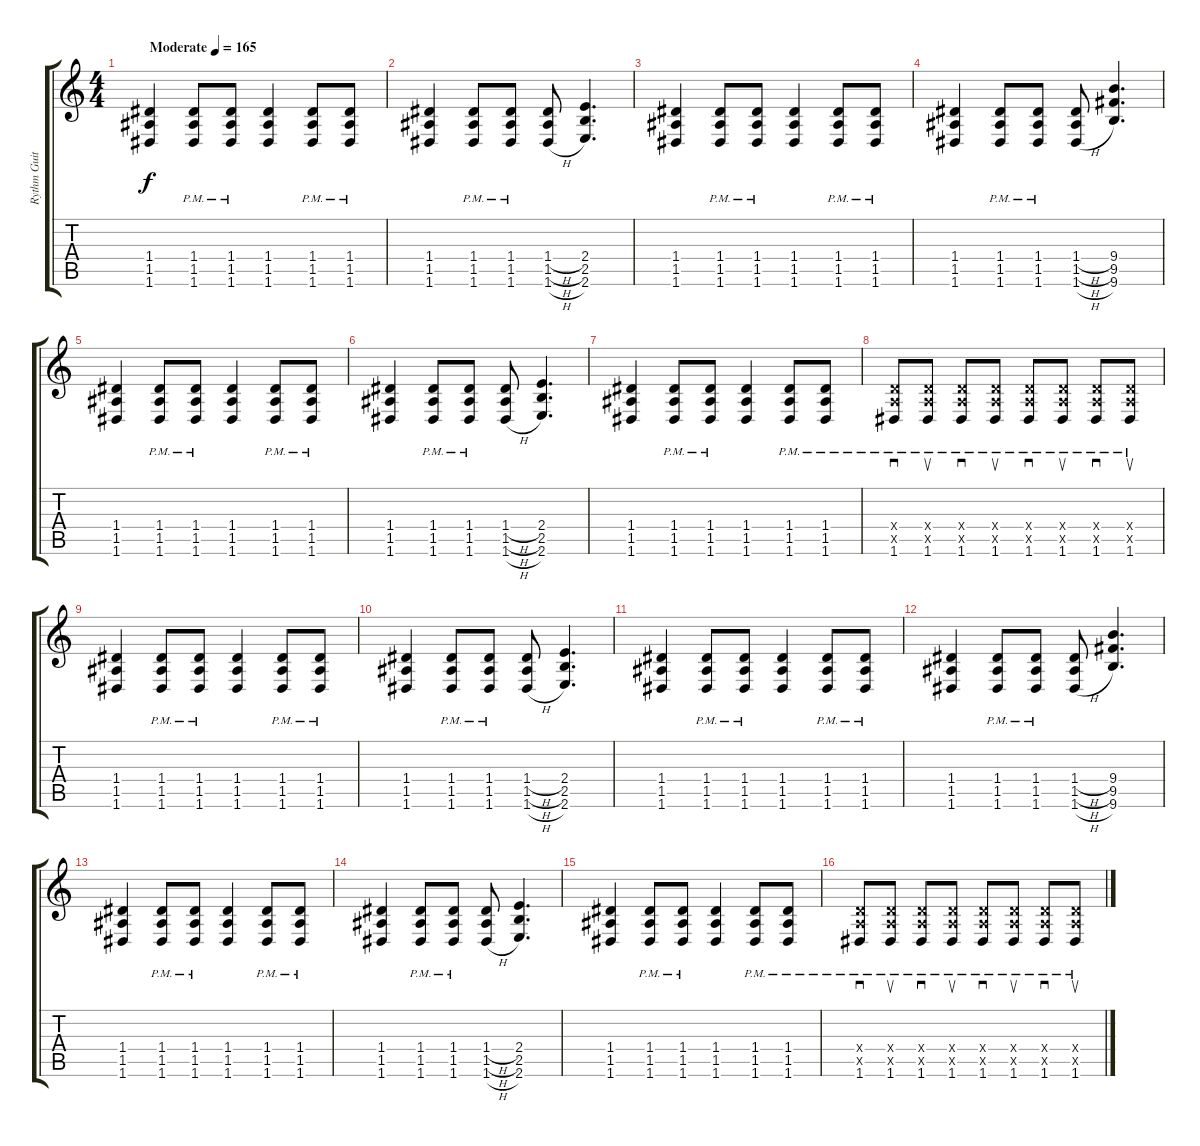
\track ("Rythm Guitar" "Rythm Guit") {instrument overdrivenguitar}
\staff {score tabs}
\tuning (E4 B3 G3 D3 A2 D2) {hide}
\ts (4 4)
\tempo (165 "Moderate")
\clef g2
\ks c
(1.4 1.5 1.6).4{dy f instrument overdrivenguitar} (1.4{pm} 1.5{pm} 1.6{pm}).8 (1.4{pm} 1.5{pm} 1.6{pm}).8 (1.4 1.5 1.6).4 (1.4{pm} 1.5{pm} 1.6{pm}).8 (1.4{pm} 1.5{pm} 1.6{pm}).8 |
(1.4 1.5 1.6).4 (1.4{pm} 1.5{pm} 1.6{pm}).8 (1.4{pm} 1.5{pm} 1.6{pm}).8 (1.4{h} 1.5{h} 1.6{h}).8 (2.4 2.5 2.6).4{d} |
(1.4 1.5 1.6).4 (1.4{pm} 1.5{pm} 1.6{pm}).8 (1.4{pm} 1.5{pm} 1.6{pm}).8 (1.4 1.5 1.6).4 (1.4{pm} 1.5{pm} 1.6{pm}).8 (1.4{pm} 1.5{pm} 1.6{pm}).8 |
(1.4 1.5 1.6).4 (1.4{pm} 1.5{pm} 1.6{pm}).8 (1.4{pm} 1.5{pm} 1.6{pm}).8 (1.4{h} 1.5{h} 1.6{h}).8 (9.4 9.5 9.6).4{d} |
(1.4 1.5 1.6).4 (1.4{pm} 1.5{pm} 1.6{pm}).8 (1.4{pm} 1.5{pm} 1.6{pm}).8 (1.4 1.5 1.6).4 (1.4{pm} 1.5{pm} 1.6{pm}).8 (1.4{pm} 1.5{pm} 1.6{pm}).8 |
(1.4 1.5 1.6).4 (1.4{pm} 1.5{pm} 1.6{pm}).8 (1.4{pm} 1.5{pm} 1.6{pm}).8 (1.4{h} 1.5{h} 1.6{h}).8 (2.4 2.5 2.6).4{d} |
(1.4 1.5 1.6).4 (1.4{pm} 1.5{pm} 1.6{pm}).8 (1.4{pm} 1.5{pm} 1.6{pm}).8 (1.4 1.5 1.6).4 (1.4{pm} 1.5{pm} 1.6{pm}).8 (1.4{pm} 1.5{pm} 1.6{pm}).8 |
(0.4{x} 0.5{x} 1.6{pm}).8{sd} (0.4{x} 0.5{x} 1.6{pm}).8{su} (0.4{x} 0.5{x} 1.6{pm}).8{sd} (0.4{x} 0.5{x} 1.6{pm}).8{su} (0.4{x} 0.5{x} 1.6{pm}).8{sd} (0.4{x} 0.5{x} 1.6{pm}).8{su} (0.4{x} 0.5{x} 1.6{pm}).8{sd} (0.4{x} 0.5{x} 1.6{pm}).8{su} |
(1.4 1.5 1.6).4 (1.4{pm} 1.5{pm} 1.6{pm}).8 (1.4{pm} 1.5{pm} 1.6{pm}).8 (1.4 1.5 1.6).4 (1.4{pm} 1.5{pm} 1.6{pm}).8 (1.4{pm} 1.5{pm} 1.6{pm}).8 |
(1.4 1.5 1.6).4 (1.4{pm} 1.5{pm} 1.6{pm}).8 (1.4{pm} 1.5{pm} 1.6{pm}).8 (1.4{h} 1.5{h} 1.6{h}).8 (2.4 2.5 2.6).4{d} |
(1.4 1.5 1.6).4 (1.4{pm} 1.5{pm} 1.6{pm}).8 (1.4{pm} 1.5{pm} 1.6{pm}).8 (1.4 1.5 1.6).4 (1.4{pm} 1.5{pm} 1.6{pm}).8 (1.4{pm} 1.5{pm} 1.6{pm}).8 |
(1.4 1.5 1.6).4 (1.4{pm} 1.5{pm} 1.6{pm}).8 (1.4{pm} 1.5{pm} 1.6{pm}).8 (1.4{h} 1.5{h} 1.6{h}).8 (9.4 9.5 9.6).4{d} |
(1.4 1.5 1.6).4 (1.4{pm} 1.5{pm} 1.6{pm}).8 (1.4{pm} 1.5{pm} 1.6{pm}).8 (1.4 1.5 1.6).4 (1.4{pm} 1.5{pm} 1.6{pm}).8 (1.4{pm} 1.5{pm} 1.6{pm}).8 |
(1.4 1.5 1.6).4 (1.4{pm} 1.5{pm} 1.6{pm}).8 (1.4{pm} 1.5{pm} 1.6{pm}).8 (1.4{h} 1.5{h} 1.6{h}).8 (2.4 2.5 2.6).4{d} |
(1.4 1.5 1.6).4 (1.4{pm} 1.5{pm} 1.6{pm}).8 (1.4{pm} 1.5{pm} 1.6{pm}).8 (1.4 1.5 1.6).4 (1.4{pm} 1.5{pm} 1.6{pm}).8 (1.4{pm} 1.5{pm} 1.6{pm}).8 |
(0.4{x} 0.5{x} 1.6{pm}).8{sd} (0.4{x} 0.5{x} 1.6{pm}).8{su} (0.4{x} 0.5{x} 1.6{pm}).8{sd} (0.4{x} 0.5{x} 1.6{pm}).8{su} (0.4{x} 0.5{x} 1.6{pm}).8{sd} (0.4{x} 0.5{x} 1.6{pm}).8{su} (0.4{x} 0.5{x} 1.6{pm}).8{sd} (0.4{x} 0.5{x} 1.6{pm}).8{su}
